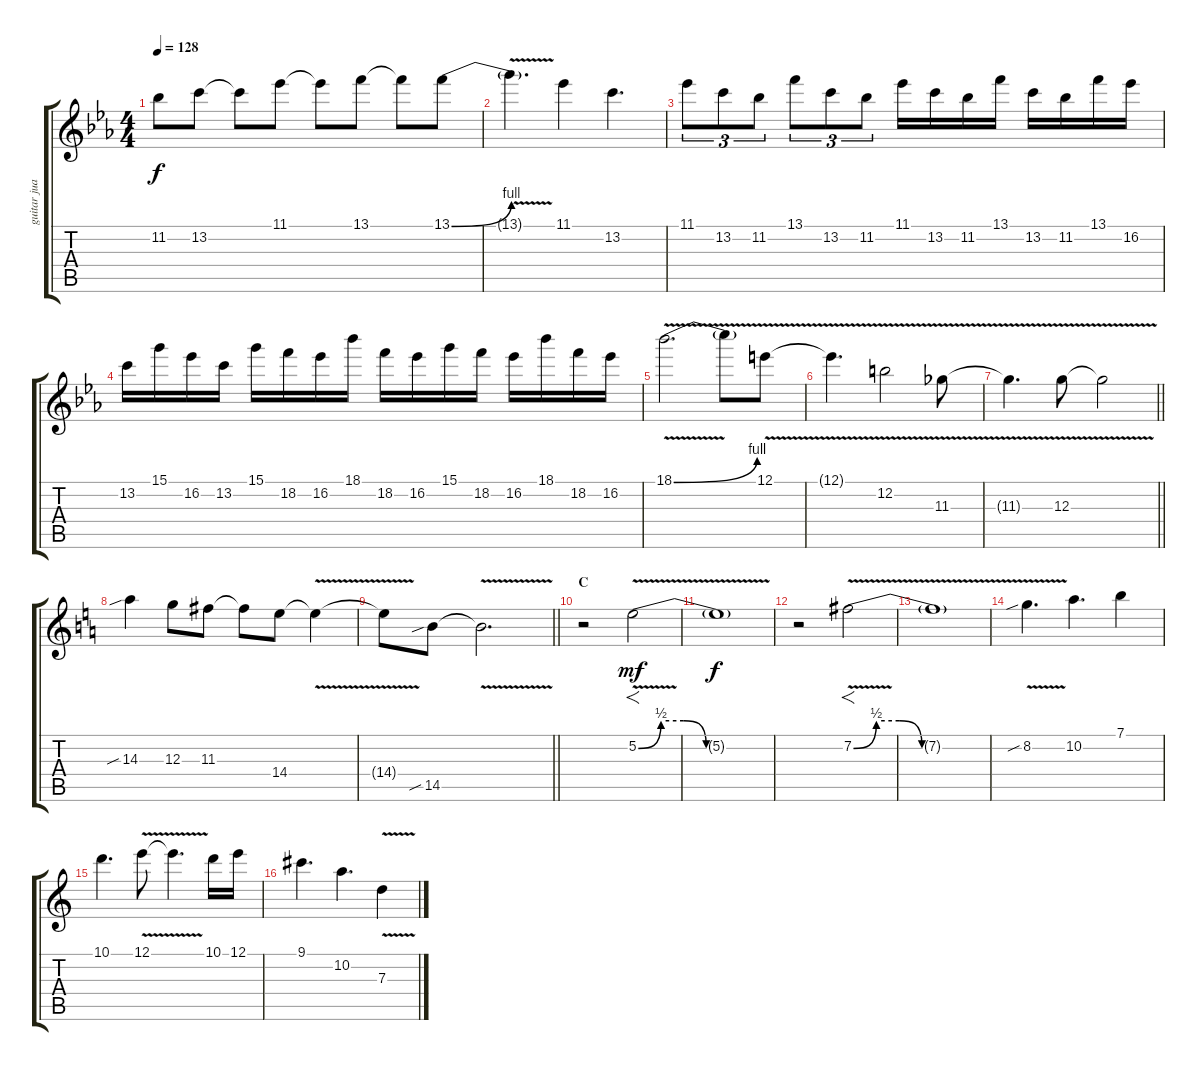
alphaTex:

\track ("guitar juane" "guitar jua") {instrument distortionguitar}
\staff {score tabs}
\tuning (E4 B3 G3 D3 A2 E2) {hide}
\ts (4 4)
\tempo 128
\clef g2
\ks eb
11.2.8{dy f} 13.2.8 13.2{t}.8 11.1.8 11.1{t}.8 13.1.8 13.1{t}.8 13.1{be (bend 0 0 60 4)}.8 |
13.1{v t}.4{d} 11.1.4 13.2.4{d} |
11.1.8{tu (3 2)} 13.2.8{tu (3 2)} 11.2.8{tu (3 2)} 13.1.8{tu (3 2)} 13.2.8{tu (3 2)} 11.2.8{tu (3 2)} 11.1.16 13.2.16 11.2.16 13.1.16 13.2.16 11.2.16 13.1.16 16.2.16 |
13.2.16 15.1.16 16.2.16 13.2.16 15.1.16 18.2.16 16.2.16 18.1.16 18.2.16 16.2.16 15.1.16 18.2.16 16.2.16 18.1.16 18.2.16 16.2.16 |
18.1{be (bend 0 0 60 4) v}.2{d} 18.1{t}.8 12.1{v}.8 |
12.1{t}.4{d} 12.2{v}.2 11.3{v}.8 |
\barLineRight lightlight
11.3{t}.4{d} 12.3{v}.8 12.3{t}.2 |
\section ("" "")
\ks c
14.3{sib}.4 12.3.8 11.3.8 11.3{t}.8 14.4.8 14.4{v t}.4 |
\barLineRight lightlight
14.4{t}.8 14.5{sib}.8 14.5{v t}.2{d} |
\section ("" "C")
r.2 5.2{be (custom 0 0 10 2 20 2 30 0 60 0) v}.2{f dy mf} |
5.2{t}.1{dy f} |
r.2 7.2{be (custom 0 0 10 2 20 2 30 0 60 0) v}.2{f} |
7.2{t}.1 |
8.2{v sib}.4{d} 10.2.4{d} 7.1.4 |
10.1.4{d} 12.1{v}.8 12.1{t}.4{d} 10.1.16 12.1.16 |
9.1.4{d} 10.2.4{d} 7.3{v}.4
